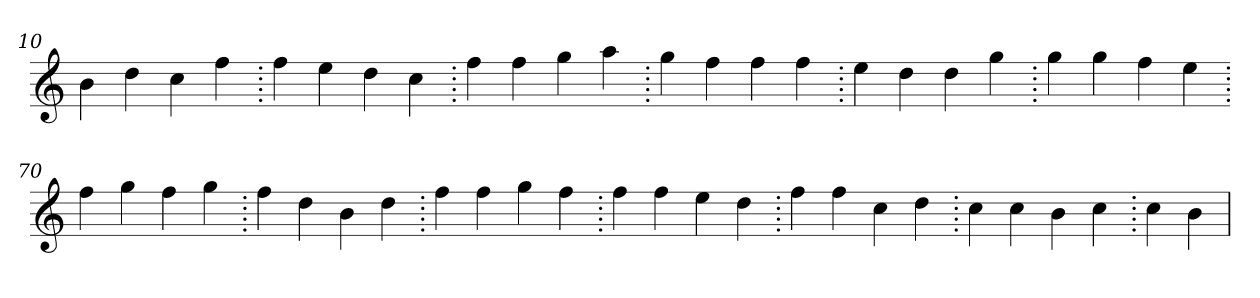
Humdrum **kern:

**kern
*part1
*staff1
*clefG2
=10.
4b
4dd
4cc
4ff
=20.
4ff
4ee
4dd
4cc
=30.
4ff
4ff
4gg
4aa
=40.
4gg
4ff
4ff
4ff
=50.
4ee
4dd
4dd
4gg
=60.
4gg
4gg
4ff
4ee
=70.
4ff
4gg
4ff
4gg
=80.
4ff
4dd
4b
4dd
=90.
4ff
4ff
4gg
4ff
=100.
4ff
4ff
4ee
4dd
=110.
4ff
4ff
4cc
4dd
=120.
4cc
4cc
4b
4cc
=130.
4cc
4b
=
*-
